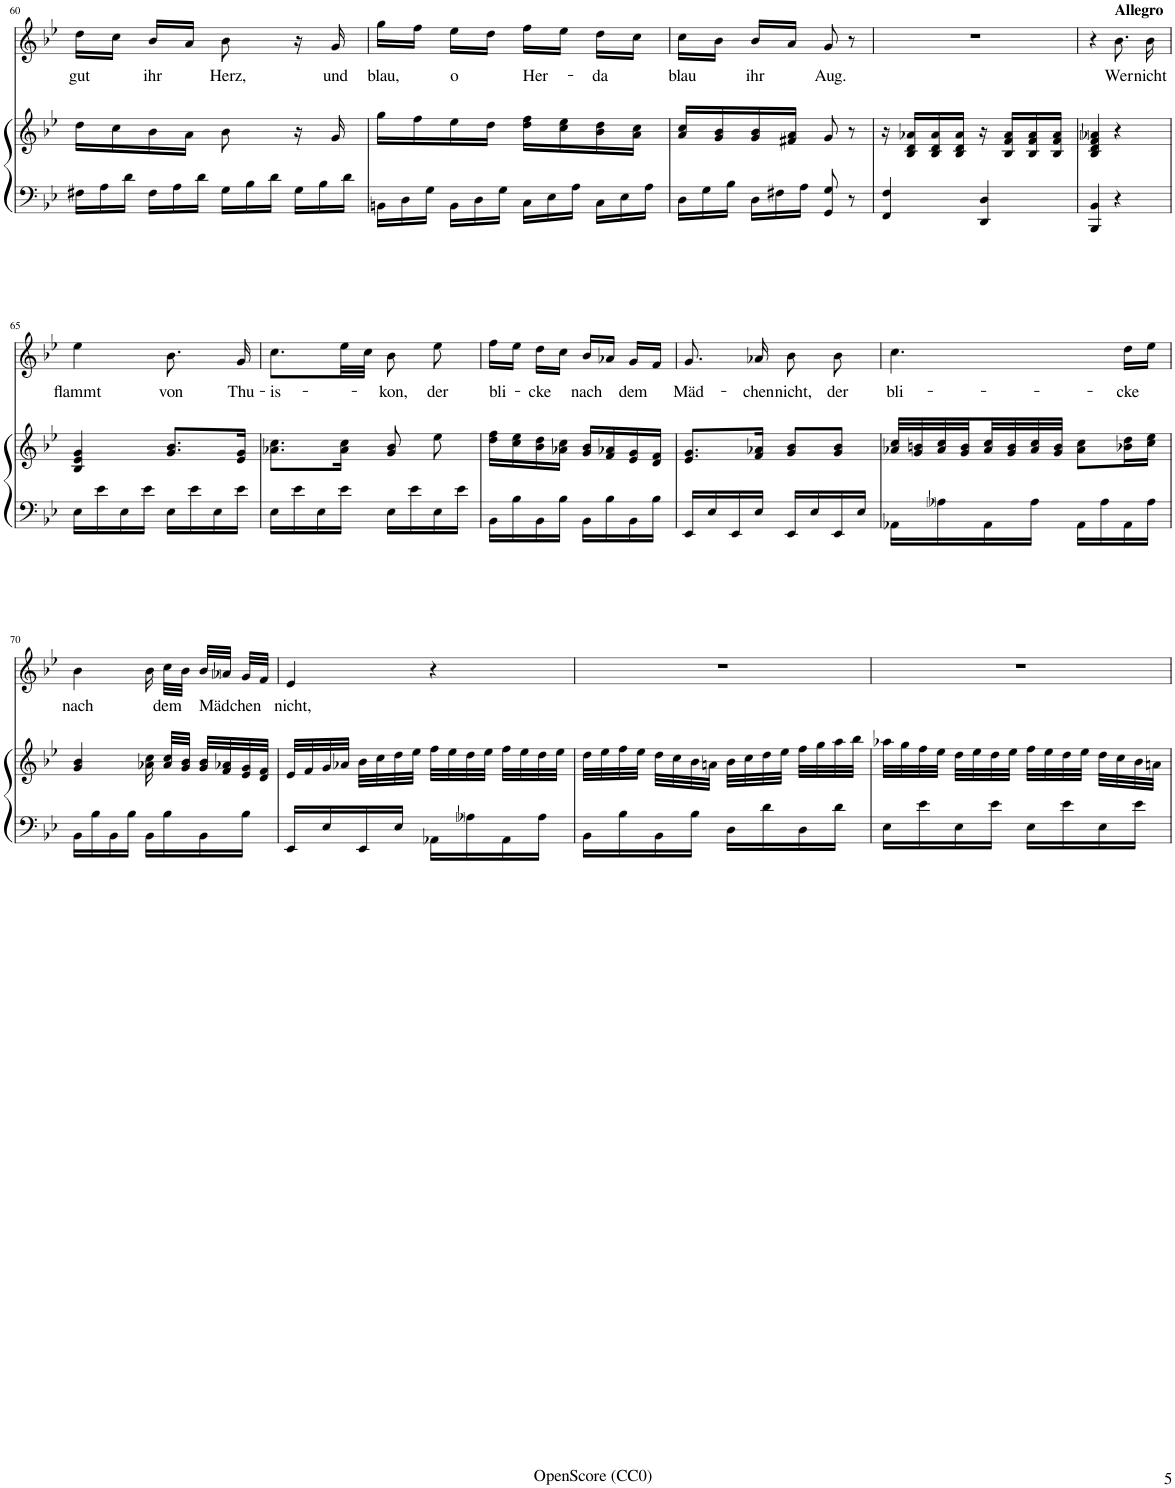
**kern	**kern	**kern	**text
*part2	*part2	*part1	*part1
*staff3	*staff2	*staff1	*staff1
*I"Cembalo Harpsichord	*	*I"Canto Voice	*
*I'Hpschd	*	*	*
!!LO:PB:g=z
*clefF4	*clefG2	*clefG2	*
*k[b-e-]	*k[b-e-]	*k[b-e-]	*
*M2/4	*M2/4	*M2/4	*
*Xbrackettup	*	*	*
=60	=60	=60	=60
!	!	!	!LO:LY:b
24F#X\LL	16dd\LL	16dd\LL	gut
24A\	.	.	.
.	16cc\	16cc\JJ	.
24d\JJ	.	.	.
!	!	!	!LO:LY:b
24F#\LL	16b-\	16b-/LL	ihr
24A\	.	.	.
.	16a\JJ	16a/JJ	.
24d\JJ	.	.	.
!	!	!	!LO:LY:b
24G\LL	8b-\	8b-\	Herz,
24B-\	.	.	.
24d\JJ	.	.	.
24G\LL	16r	16r	.
24B-\	.	.	.
!	!	!	!LO:LY:b
.	16g/	16g/	und
24d\JJ	.	.	.
=61	=61	=61	=61
!	!	!	!LO:LY:b
24BBn\LL	16gg\LL	16gg\LL	blau,
24D\	.	.	.
.	16ff\	16ff\JJ	.
24G\JJ	.	.	.
!	!	!	!LO:LY:b
24BB\LL	16ee-\	16ee-\LL	o
24D\	.	.	.
.	16dd\JJ	16dd\JJ	.
24G\JJ	.	.	.
!	!	!	!LO:LY:b
24C\LL	16dd\ 16ff\LL	16ff\LL	Her-
24E-\	.	.	.
.	16cc\ 16ee-\	16ee-\JJ	.
24A\JJ	.	.	.
!	!	!	!LO:LY:b
24C\LL	16b-\ 16dd\	16dd\LL	-da
24E-\	.	.	.
.	16a\ 16cc\JJ	16cc\JJ	.
24A\JJ	.	.	.
=62	=62	=62	=62
!	!	!	!LO:LY:b
24D\LL	16a/ 16cc/LL	16cc\LL	blau
24G\	.	.	.
.	16g/ 16b-/	16b-\JJ	.
24B-\JJ	.	.	.
!	!	!	!LO:LY:b
24D\LL	16g/ 16b-/	16b-/LL	ihr
24F#X\	.	.	.
.	16f#X/ 16a/JJ	16a/JJ	.
24A\JJ	.	.	.
!	!	!	!LO:LY:b
8GG/ 8G/	8g/	8g/	Aug.
8r	8r	8r	.
=63	=63	=63	=63
4FF/ 4F/	16r	2r	.
.	16B-/ 16d/ 16a-X/LL	.	.
.	16B-/ 16d/ 16a-/	.	.
.	16B-/ 16d/ 16a-/JJ	.	.
4DD/ 4D/	16r	.	.
.	16B-/ 16f/ 16a-/LL	.	.
.	16B-/ 16f/ 16a-/	.	.
.	16B-/ 16f/ 16a-/JJ	.	.
=64	=64	=64	=64
4BBB-/ 4BB-/	4B-/ 4d/ 4f/ 4a-j/	4r	.
!	!	!LO:TX:a:B:t=Allegro	!
!	!	!	!LO:LY:b
4r	4r	8.b-\	Wer
!	!	!	!LO:LY:b
.	.	16b-\	nicht
!!LO:LB:g=z
=65	=65	=65	=65
!	!	!	!LO:LY:b
16E-\LL	4B-/ 4e-/ 4g/	4ee-\	flammt
16e-\	.	.	.
16E-\	.	.	.
16e-\JJ	.	.	.
!	!	!	!LO:LY:b
16E-\LL	8.g/ 8.b-/L	8.b-\	von
16e-\	.	.	.
16E-\	.	.	.
!	!	!	!LO:LY:b
16e-\JJ	16e-/ 16g/Jk	16g/	Thu-
=66	=66	=66	=66
!	!	!	!LO:LY:b
16E-\LL	8.a-X\ 8.cc\L	8.cc\L	-is-
16e-\	.	.	.
16E-\	.	.	.
16e-\JJ	16a-\ 16cc\Jk	32ee-\LL	.
.	.	32cc\JJJ	.
!	!	!	!LO:LY:b
16E-\LL	8g/ 8b-/	8b-\	-kon,
16e-\	.	.	.
!	!	!	!LO:LY:b
16E-\	8ee-\	8ee-\	der
16e-\JJ	.	.	.
=67	=67	=67	=67
!	!	!	!LO:LY:b
16BB-\LL	16dd\ 16ff\LL	16ff\LL	bli-
16B-\	16cc\ 16ee-\	16ee-\JJ	.
!	!	!	!LO:LY:b
16BB-\	16b-\ 16dd\	16dd\LL	-cke
16B-\JJ	16a-X\ 16cc\JJ	16cc\JJ	.
!	!	!	!LO:LY:b
16BB-\LL	16g/ 16b-/LL	16b-/LL	nach
16B-\	16f/ 16a-X/	16a-X/JJ	.
!	!	!	!LO:LY:b
16BB-\	16e-/ 16g/	16g/LL	dem
16B-\JJ	16d/ 16f/JJ	16f/JJ	.
=68	=68	=68	=68
!	!	!	!LO:LY:b
16EE-/LL	8.e-/ 8.g/L	8.g/	Mäd-
16E-/	.	.	.
16EE-/	.	.	.
!	!	!	!LO:LY:b
16E-/JJ	16f/ 16a-X/Jk	16a-X/	-chen
!	!	!	!LO:LY:b
16EE-/LL	8g/ 8b-/L	8b-\	nicht,
16E-/	.	.	.
!	!	!	!LO:LY:b
16EE-/	8g/ 8b-/J	8b-\	der
16E-/JJ	.	.	.
=69	=69	=69	=69
!	!	!	!LO:LY:b
16AA-X\LL	32a-X/ 32cc/LLL	4.cc\	bli-
.	32g/ 32bn/	.	.
16A-j\	32a-/ 32cc/	.	.
.	32g/ 32b/	.	.
16AA-\	32a-/ 32cc/	.	.
.	32g/ 32b/	.	.
16A-\JJ	32a-/ 32cc/	.	.
.	32g/ 32b/JJJ	.	.
16AA-\LL	8a-\ 8cc\L	.	.
16A-\	.	.	.
!	!	!	!LO:LY:b
16AA-\	16b-X\ 16dd\L	16dd\LL	-cke
16A-\JJ	16cc\ 16ee-\JJ	16ee-\JJ	.
!!LO:LB:g=z
=70	=70	=70	=70
!	!	!	!LO:LY:b
16BB-\LL	4g/ 4b-/	4b-\	nach
16B-\	.	.	.
16BB-\	.	.	.
16B-\JJ	.	.	.
16BB-\LL	16a-X\ 16cc\	16b-\	.
!	!	!	!LO:LY:b
16B-\	32a-/ 32cc/LLL	32cc\LLL	dem
.	32g/ 32b-/JJJ	32b-\JJJ	.
!	!	!	!LO:LY:b
16BB-\	32g/ 32b-/LLL	32b-/LLL	Mäd-
.	32f/ 32a-X/	32a-j/JJJ	.
!	!	!	!LO:LY:b
16B-\JJ	32e-/ 32g/	32g/LLL	-chen
.	32d/ 32f/JJJ	32f/JJJ	.
=71	=71	=71	=71
!	!	!	!LO:LY:b
16EE-/LL	32e-/LLL	4e-/	nicht,
.	32f/	.	.
16E-/	32g/	.	.
.	32a-X/JJJ	.	.
16EE-/	32b-\LLL	.	.
.	32cc\	.	.
16E-/JJ	32dd\	.	.
.	32ee-\JJJ	.	.
16AA-X\LL	32ff\LLL	4r	.
.	32ee-\	.	.
16A-j\	32dd\	.	.
.	32ee-\JJJ	.	.
16AA-\	32ff\LLL	.	.
.	32ee-\	.	.
16A-\JJ	32dd\	.	.
.	32ee-\JJJ	.	.
=72	=72	=72	=72
16BB-\LL	32dd\LLL	2r	.
.	32ee-\	.	.
16B-\	32ff\	.	.
.	32ee-\JJJ	.	.
16BB-\	32dd\LLL	.	.
.	32cc\	.	.
16B-\JJ	32b-\	.	.
.	32an\JJJ	.	.
16D\LL	32b-\LLL	.	.
.	32cc\	.	.
16d\	32dd\	.	.
.	32ee-\JJJ	.	.
16D\	32ff\LLL	.	.
.	32gg\	.	.
16d\JJ	32aa\	.	.
.	32bb-\JJJ	.	.
=73	=73	=73	=73
16E-\LL	32aa-X\LLL	2r	.
.	32gg\	.	.
16e-\	32ff\	.	.
.	32ee-\JJJ	.	.
16E-\	32dd\LLL	.	.
.	32ee-\	.	.
16e-\JJ	32dd\	.	.
.	32ee-\JJJ	.	.
16E-\LL	32ff\LLL	.	.
.	32ee-\	.	.
16e-\	32dd\	.	.
.	32ee-\JJJ	.	.
16E-\	32dd\LLL	.	.
.	32cc\	.	.
16e-\JJ	32b-\	.	.
.	32an\JJJ	.	.
=	=	=	=
*-	*-	*-	*-
